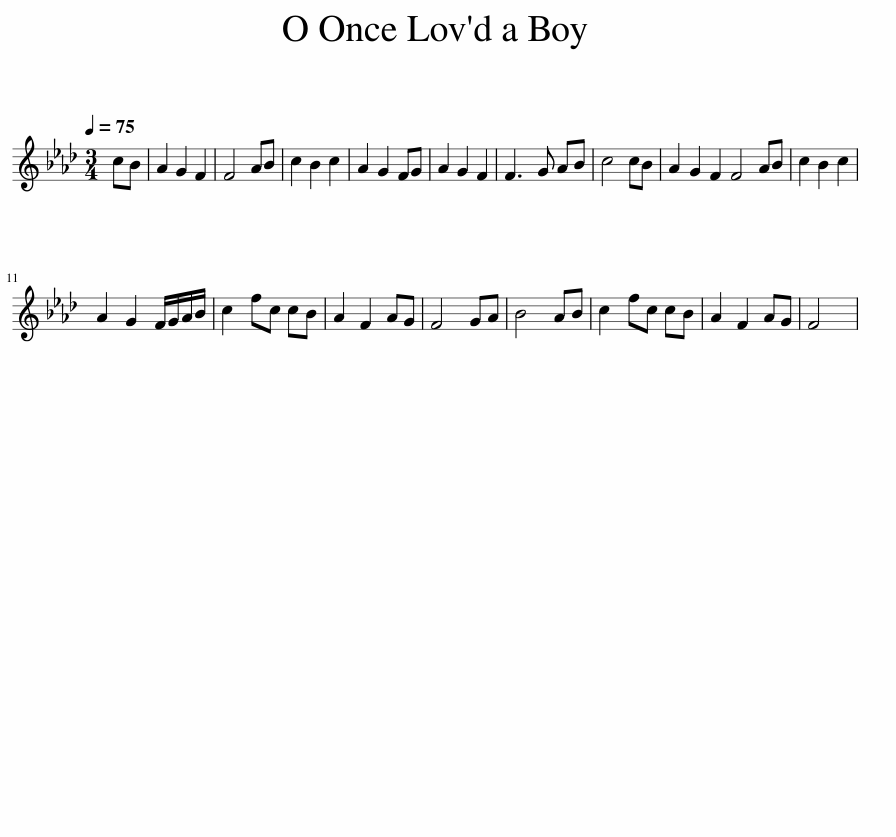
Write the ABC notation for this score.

X:1
L:1/8
Q:1/4=75
M:3/4
I:linebreak $
K:Fmin
V:1 treble
V:1
 cB | A2 G2 F2 | F4 AB | c2 B2 c2 | A2 G2 FG | %5
 A2 G2 F2 | F3 G AB | c4 cB | A2 G2 F2 F4 AB | c2 B2 c2 |$ %10
 A2 G2 F/G/A/B/ | c2 fc cB | A2 F2 AG | F4 GA | B4 AB | %15
 c2 fc cB | A2 F2 AG | F4 | %18
